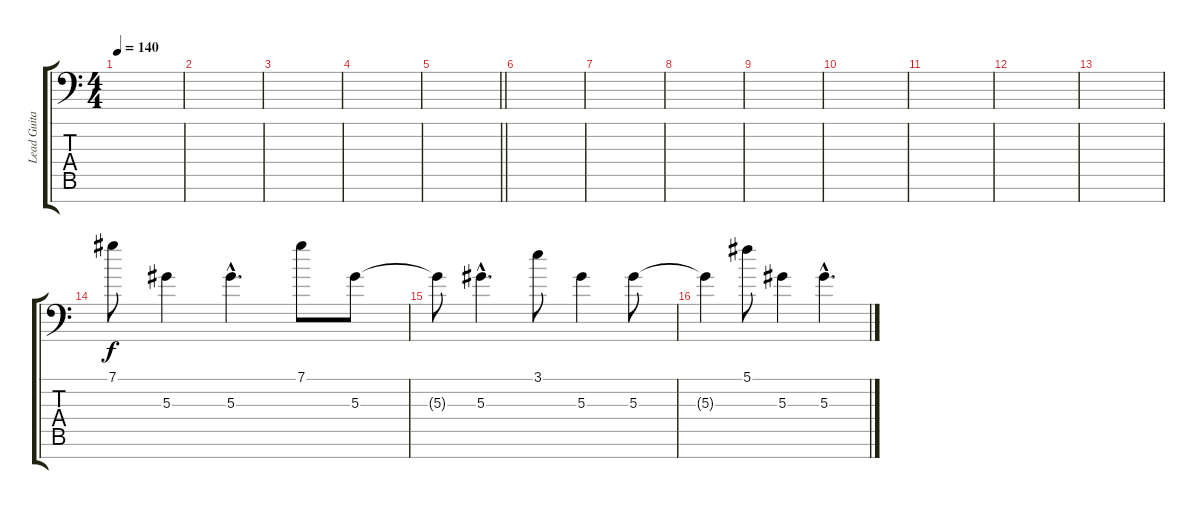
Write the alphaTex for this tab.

\track ("Lead Guitar #2" "Lead Guita") {instrument distortionguitar}
\staff {score tabs}
\tuning (Db4 Ab3 Eb3 Db3 Ab2 Eb2 Ab1) {hide}
\ts (4 4)
\tempo 140
\clef f4
\ks c
|
|
|
|
\barLineRight lightlight
|
\section ("" "")
|
|
|
|
|
|
|
|
7.1.8{volume 14} 5.3.4 5.3{hac}.4{d} 7.1.8 5.3.8 |
5.3{t}.8 5.3{hac}.4{d} 3.1.8 5.3.4 5.3.8 |
5.3{t}.4 5.1.8 5.3.4 5.3{hac}.4{d}
